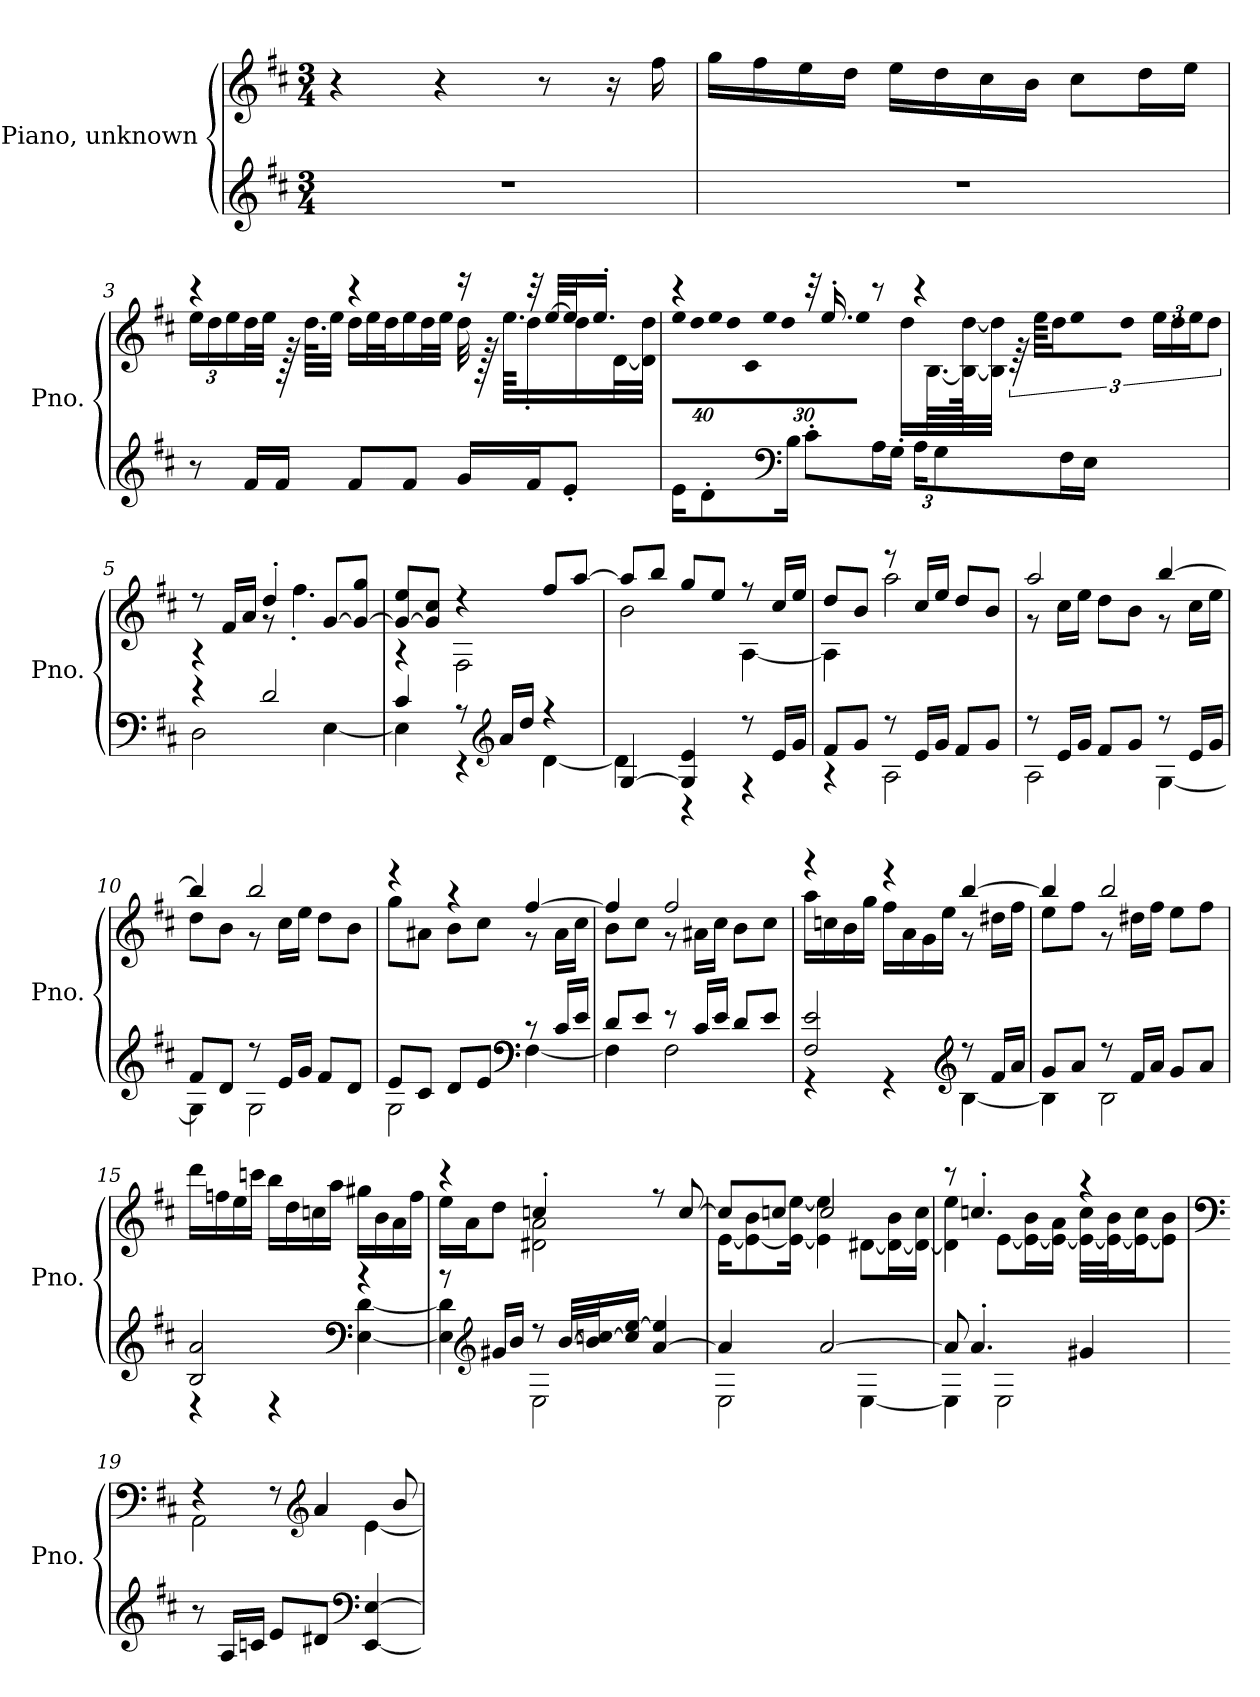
**kern	**kern
*part1	*part1
*staff2	*staff1
*I"Piano, unknown	*
*I'Pno.	*
*clefG2	*clefG2
*k[f#c#]	*k[f#c#]
*M3/4	*M3/4
*MM110	*MM110
=1	=1
2.r	4r
.	4r
.	8r
.	16r
.	16ff#\
=2	=2
2.r	16gg\LL
.	16ff#\
.	16ee\
.	16dd\JJ
.	16ee\LL
.	16dd\
.	16cc#\
.	16b\JJ
.	8cc#\L
.	16dd\L
.	16ee\JJ
=3	=3
*	*^
*	*	*Xbrackettup
8r	4r	24ee\LL
.	.	24dd\
.	.	24ee\
16f#/LL	.	32dd\L
.	.	32ee\JJJ
16f#/JJ	.	128r
.	.	64.dd\KLLL
.	.	32ee\JJJ
8f#/L	4r	16dd\LL
.	.	32ee\L
.	.	32dd\J
8f#/J	.	16ee\
.	.	32dd\L
.	.	32ee\JJJ
16g/LL	16r	32dd\
.	.	128r
.	.	64.ee\KKLL
16f#/J	32r	16dd'\
.	[32ee/LLL	.
8e'/J	32ee/J]	16dd\
.	16.ee'/JJ	.
.	.	[32d\L
.	.	32d\] 32dd\JJJ
!!LO:LB:g=z	!!
=4	=4	=4
!	!	!LO:N:vis=32
16e\KL	4r	640%23ee\LLL
!	!	!LO:N:vis=32
.	.	640%23dd\
8d'\	.	.
!	!	!LO:N:vis=32
.	.	640%23ee\
!	!	!LO:N:vis=32
.	.	640%23dd\
!	!	!LO:N:vis=64
.	.	960%17c#\L
!	!	!LO:N:vis=64
.	.	960%17ee\J
!	!	!LO:N:vis=32
.	.	640%23dd\
*clefF4	*	*
16B\Jk	.	.
!	!	!LO:N:vis=32
.	.	640%23ee\JJJ
8c#'\L	32r	.
.	.	16dd'\LL
.	16.ee'/	.
.	.	[64.B\LL
.	.	128B\_ [128dd\JK
.	.	32B\] 32dd\]JJJ
16A\L	8r	.
*	*	*brackettup
.	.	96r
.	.	96ee\KKLL
.	.	24dd\
16G\JJ	.	.
.	.	32ee\L
.	.	32dd\JJJ
*Xbrackettup	*	*
24A\KL	4r	.
*	*	*Xbrackettup
.	.	24ee\LL
12G\	.	.
.	.	24dd\
.	.	24ee\J
16F#\L	.	.
.	.	8dd\J
16E\JJ	.	.
960ryy	960ryy	.
=5	=5	=5
*^	*	*
4r	2D\	8r	4r
.	.	16f#/LL	.
.	.	16a/JJ	.
2d/	.	4dd'/	8r
.	.	.	4.ff#'\
.	[4E\	[8g/L	.
.	.	8g/_ 8gg/J	.
=6	=6	=6	=6
4c#/	4E\]	8g/_ 8ee/L	4r
.	.	8g/] 8cc#/J	.
8r	4r	4r	2F#\
*clefG2	*	*	*
16a/LL	.	.	.
16dd/JJ	.	.	.
4r	[4d\	8ff#/L	.
.	.	[8aa/J	.
!!LO:LB:g=z	!!
=7	=7	=7	=7
[4G/	4d\]	8aa/L]	2b\
.	.	8bb/J	.
4G/] 4e/	4r	8gg/L	.
.	.	8ee/J	.
8r	4r	8r	[4A\
16e/LL	.	16cc#/LL	.
16g/JJ	.	16ee/JJ	.
=8	=8	=8	=8
8f#/L	4r	8dd/L	4A\]
8g/J	.	8b/J	.
8r	2A\	8r	2aa\
16e/LL	.	16cc#/LL	.
16g/JJ	.	16ee/JJ	.
8f#/L	.	8dd/L	.
8g/J	.	8b/J	.
=9	=9	=9	=9
8r	2A\	2aa/	8r
16e/LL	.	.	16cc#\LL
16g/JJ	.	.	16ee\JJ
8f#/L	.	.	8dd\L
8g/J	.	.	8b\J
8r	[4G\	[4bb/	8r
16e/LL	.	.	16cc#\LL
16g/JJ	.	.	16ee\JJ
=10	=10	=10	=10
8f#/L	4G\]	4bb/]	8dd\L
8d/J	.	.	8b\J
8r	2G\	2bb/	8r
16e/LL	.	.	16cc#\LL
16g/JJ	.	.	16ee\JJ
8f#/L	.	.	8dd\L
8d/J	.	.	8b\J
=11	=11	=11	=11
8e/L	2G\	4r	8gg\L
8c#/J	.	.	8a#X\J
8d/L	.	4r	8b\L
8e/J	.	.	8cc#\J
*clefF4	*	*	*
8r	[4F#\	[4ff#/	8r
16c#/LL	.	.	16a#\LL
16e/JJ	.	.	16cc#\JJ
!!LO:LB:g=z	!!
=12	=12	=12	=12
8d/L	4F#\]	4ff#/]	8b\L
8e/J	.	.	8cc#\J
8r	2F#\	2ff#/	8r
16c#/LL	.	.	16a#X\LL
16e/JJ	.	.	16cc#\JJ
8d/L	.	.	8b\L
8e/J	.	.	8cc#\J
=13	=13	=13	=13
2F#/ 2e/	4r	4r	16aa\LL
.	.	.	16ccn\
.	.	.	16b\
.	.	.	16gg\JJ
.	4r	4r	16ff#\LL
.	.	.	16a\
.	.	.	16g\
.	.	.	16ee\JJ
*clefG2	*	*	*
8r	[4B\	[4bb/	8r
16f#/LL	.	.	16dd#X\LL
16a/JJ	.	.	16ff#\JJ
=14	=14	=14	=14
8g/L	4B\]	4bb/]	8ee\L
8a/J	.	.	8ff#\J
8r	2B\	2bb/	8r
16f#/LL	.	.	16dd#X\LL
16a/JJ	.	.	16ff#\JJ
8g/L	.	.	8ee\L
8a/J	.	.	8ff#\J
*	*	*v	*v
!!LO:LB:g=z
=15	=15	=15
2B/ 2a/	4r	16ddd\LL
.	.	16ffn\
.	.	16ee\
.	.	16cccn\JJ
.	4r	16bb\LL
.	.	16dd\
.	.	16ccn\
.	.	16aa\JJ
*clefF4	*	*
4r	[4E\ [4d\	16gg#X\LL
.	.	16b\
.	.	16a\
.	.	16ff\JJ
=16	=16	=16
*	*	*^
8r	4E\] 4d\]	4r	16ee\LL
.	.	.	16a\J
*clefG2	*	*	*
16g#X/LL	.	.	8dd\J
16b/JJ	.	.	.
8r	2E\	4ccn'/	2d#X\ 2a\
[32b/LLL	.	.	.
32b/] [32ccn/J	.	.	.
16cc/] [16ee/JJ	.	.	.
[4a/ 4ee/]	.	8r	.
.	.	[8cc/	.
=17	=17	=17	=17
4a/]	2E\	8cc/L]	[16e\KL
.	.	.	8e\_ 8b\
.	.	8ccn/J	.
.	.	.	16e\_ [16ee\Jk
[2a/	.	2cc/	4e\] 4ee\]
.	[4E\	.	[8d#X\L
.	.	.	16d#\_ 16b\L
.	.	.	16d#\_ 16cc\JJ
!!LO:LB:g=z	!!
=18	=18	=18	=18
8a/]	4E\]	8r	4d#\] 4ee\
4.a'/	.	4.ccn'/	.
.	2E\	.	[8e\L
.	.	.	16e\_ 16b\L
.	.	.	16e\_ 16a\JJ
4g#X/	.	4r	32e\_ 32cc\LLL
.	.	.	32e\_ 32b\J
.	.	.	16e\_ 16cc\J
.	.	.	8e\] 8b\J
*v	*v	*	*
=19	=19	=19
*	*clefF4	*
8r	4r	2AA\
16A/LL	.	.
16cn/JJ	.	.
8e/L	8r	.
*	*clefG2	*
8d#X/J	4a/	.
*clefF4	*	*
[4EE/ [4E/	.	[4e\
.	8b/	.
*	*v	*v
=	=
*-	*-
